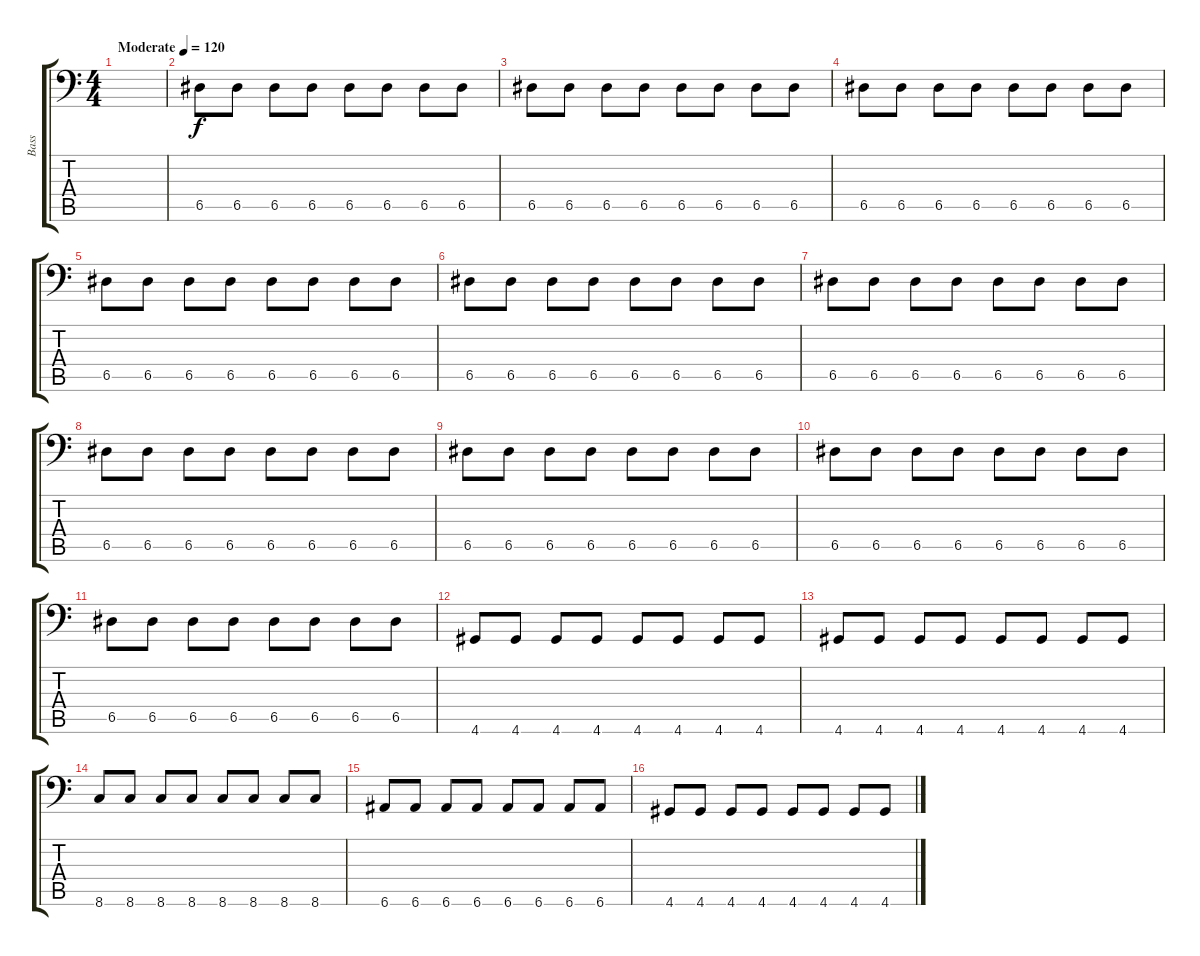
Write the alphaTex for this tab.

\track ("Bass" "Bass") {instrument electricbassfinger}
\staff {score tabs}
\tuning (E3 B2 G2 D2 A1 E1) {hide}
\ts (4 4)
\tempo (120 "Moderate")
\clef f4
\ks c
|
6.5.8 6.5.8 6.5.8 6.5.8 6.5.8 6.5.8 6.5.8 6.5.8 |
6.5.8 6.5.8 6.5.8 6.5.8 6.5.8 6.5.8 6.5.8 6.5.8 |
6.5.8 6.5.8 6.5.8 6.5.8 6.5.8 6.5.8 6.5.8 6.5.8 |
6.5.8 6.5.8 6.5.8 6.5.8 6.5.8 6.5.8 6.5.8 6.5.8 |
6.5.8 6.5.8 6.5.8 6.5.8 6.5.8 6.5.8 6.5.8 6.5.8 |
6.5.8 6.5.8 6.5.8 6.5.8 6.5.8 6.5.8 6.5.8 6.5.8 |
6.5.8 6.5.8 6.5.8 6.5.8 6.5.8 6.5.8 6.5.8 6.5.8 |
6.5.8 6.5.8 6.5.8 6.5.8 6.5.8 6.5.8 6.5.8 6.5.8 |
6.5.8 6.5.8 6.5.8 6.5.8 6.5.8 6.5.8 6.5.8 6.5.8 |
6.5.8 6.5.8 6.5.8 6.5.8 6.5.8 6.5.8 6.5.8 6.5.8 |
4.6.8 4.6.8 4.6.8 4.6.8 4.6.8 4.6.8 4.6.8 4.6.8 |
4.6.8 4.6.8 4.6.8 4.6.8 4.6.8 4.6.8 4.6.8 4.6.8 |
8.6.8 8.6.8 8.6.8 8.6.8 8.6.8 8.6.8 8.6.8 8.6.8 |
6.6.8 6.6.8 6.6.8 6.6.8 6.6.8 6.6.8 6.6.8 6.6.8 |
4.6.8 4.6.8 4.6.8 4.6.8 4.6.8 4.6.8 4.6.8 4.6.8
